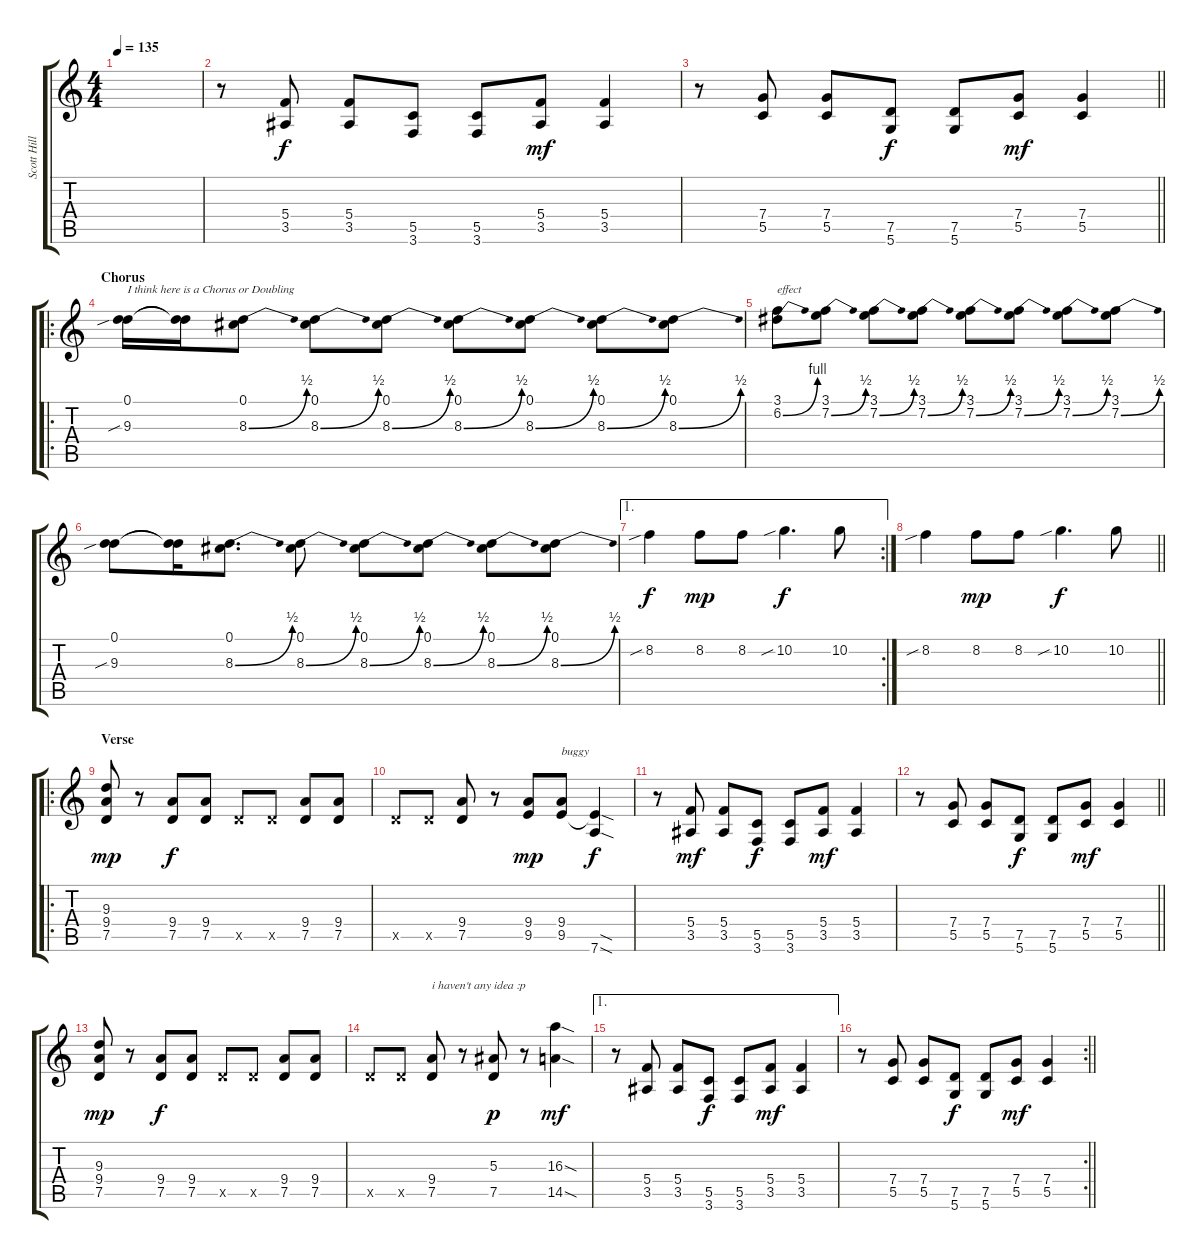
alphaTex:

\track ("Scott Hill" "Scott Hill") {instrument distortionguitar}
\staff {score tabs}
\tuning (D4 A3 F3 C3 G2 D2) {hide}
\ts (4 4)
\tempo 135
\clef g2
\ks c
|
r.8 (5.4 3.5).8 (5.4 3.5).8 (5.5 3.6).8{dy f} (5.5 3.6).8 (5.4 3.5).8{dy mf} (5.4 3.5).4 |
\barLineRight lightlight
r.8 (7.4 5.5).8 (7.4 5.5).8 (7.5 5.6).8{dy f} (7.5 5.6).8 (7.4 5.5).8{dy mf} (7.4 5.5).4 |
\ro
\section ("" "Chorus")
(0.1 9.3{sib}).16{txt "I think here is a Chorus or Doubling"} (0.1{t} 9.3{t}).16 (0.1 8.3{be (bend 0 0 60 2)}).8 (0.1 8.3{be (bend 0 0 60 2)}).8 (0.1 8.3{be (bend 0 0 60 2)}).8 (0.1 8.3{be (bend 0 0 60 2)}).8 (0.1 8.3{be (bend 0 0 60 2)}).8 (0.1 8.3{be (bend 0 0 60 2)}).8 (0.1 8.3{be (bend 0 0 60 2)}).8 |
(3.1 6.2{be (bend 0 0 60 4)}).8{txt "effect"} (3.1 7.2{be (bend 0 0 60 2)}).8 (3.1 7.2{be (bend 0 0 60 2)}).8 (3.1 7.2{be (bend 0 0 60 2)}).8 (3.1 7.2{be (bend 0 0 60 2)}).8 (3.1 7.2{be (bend 0 0 60 2)}).8 (3.1 7.2{be (bend 0 0 60 2)}).8 (3.1 7.2{be (bend 0 0 60 2)}).8 |
(0.1 9.3{sib}).8 (0.1{t} 9.3{t}).16 (0.1 8.3{be (bend 0 0 60 2)}).8{d} (0.1 8.3{be (bend 0 0 60 2)}).8 (0.1 8.3{be (bend 0 0 60 2)}).8 (0.1 8.3{be (bend 0 0 60 2)}).8 (0.1 8.3{be (bend 0 0 60 2)}).8 (0.1 8.3{be (bend 0 0 60 2)}).8 |
\ae 1
\rc 2
8.2{sib}.4{dy f} 8.2.8{dy mp} 8.2.8 10.2{sib}.4{d dy f} 10.2.8 |
\barLineRight lightlight
8.2{sib}.4 8.2.8{dy mp} 8.2.8 10.2{sib}.4{d dy f} 10.2.8 |
\ro
\section ("" "Verse")
(9.3 9.4 7.5).8{dy mp} r.8 (9.4 7.5).8{dy f} (9.4 7.5).8 7.5{x}.8 7.5{x}.8 (9.4 7.5).8 (9.4 7.5).8 |
7.5{x}.8 7.5{x}.8 (9.4 7.5).8 r.8 (9.4 9.5).8{dy mp} (9.4 9.5).8{txt "buggy"} (9.5{sod t} 7.6{sod}).4{dy f} |
r.8 (5.4 3.5).8{dy mf} (5.4 3.5).8 (5.5 3.6).8{dy f} (5.5 3.6).8 (5.4 3.5).8{dy mf} (5.4 3.5).4 |
\barLineRight lightlight
r.8 (7.4 5.5).8 (7.4 5.5).8 (7.5 5.6).8{dy f} (7.5 5.6).8 (7.4 5.5).8{dy mf} (7.4 5.5).4 |
(9.3 9.4 7.5).8{dy mp} r.8 (9.4 7.5).8{dy f} (9.4 7.5).8 7.5{x}.8 7.5{x}.8 (9.4 7.5).8 (9.4 7.5).8 |
7.5{x}.8 7.5{x}.8 (9.4 7.5).8{txt "i haven't any idea :p"} r.8 (5.3 7.5).8{dy p} r.8 (16.3{sod} 14.5{sod}).4{dy mf} |
\ae 1
r.8 (5.4 3.5).8 (5.4 3.5).8 (5.5 3.6).8{dy f} (5.5 3.6).8 (5.4 3.5).8{dy mf} (5.4 3.5).4 |
\rc 2
\barLineRight lightlight
r.8 (7.4 5.5).8 (7.4 5.5).8 (7.5 5.6).8{dy f} (7.5 5.6).8 (7.4 5.5).8{dy mf} (7.4 5.5).4
